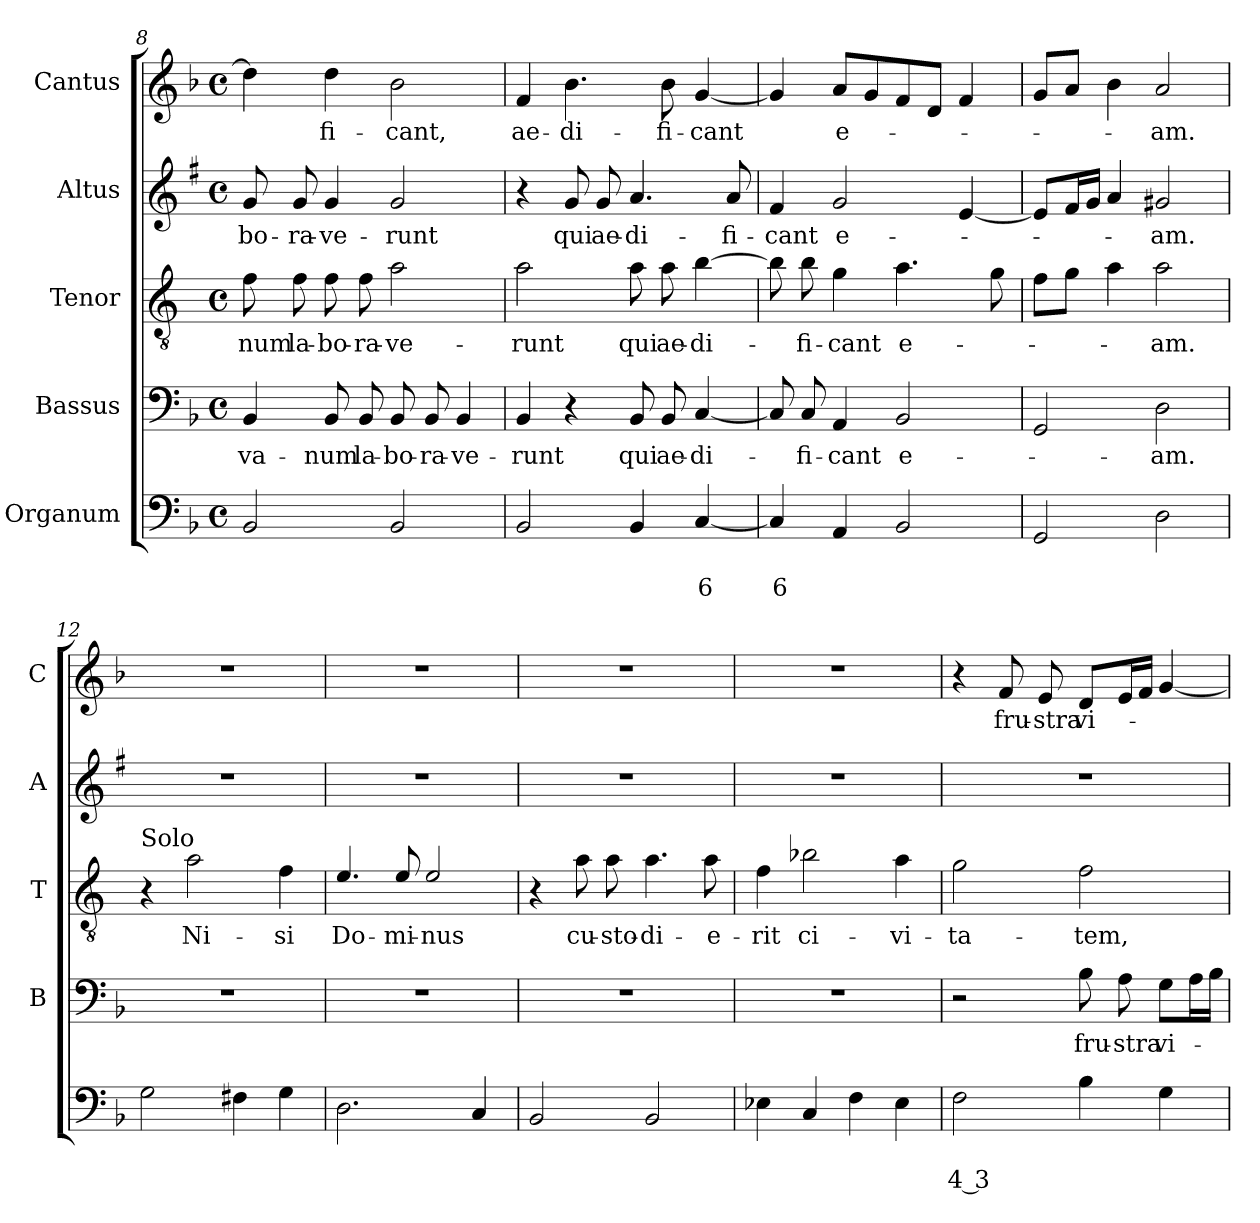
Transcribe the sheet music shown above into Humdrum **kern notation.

**kern	**text	**text	**kern	**text	**kern	**text	**kern	**text	**kern	**text
*part5	*part5	*part5	*part4	*part4	*part3	*part3	*part2	*part2	*part1	*part1
*staff5	*staff5	*staff5	*staff4	*staff4	*staff3	*staff3	*staff2	*staff2	*staff1	*staff1
*I"Organum	*	*	*I"Bassus	*	*I"Tenor	*	*I"Altus	*	*I"Cantus	*
*	*	*	*I'B	*	*I'T	*	*I'A	*	*I'C	*
*clefF4	*	*	*clefF4	*	*clefGv2	*	*clefG2	*	*clefG2	*
*	*	*	*	*	*ITrd4c7	*	*ITrd1c2	*	*	*
*k[b-]	*	*	*k[b-]	*	*k[b-]	*	*k[b-]	*	*k[b-]	*
*F:	*	*	*F:	*	*F:	*	*F:	*	*F:	*
*M4/4	*	*	*M4/4	*	*M4/4	*	*M4/4	*	*M4/4	*
*met(c)	*	*	*met(c)	*	*met(c)	*	*met(c)	*	*met(c)	*
=8	=8	=8	=8	=8	=8	=8	=8	=8	=8	=8
!	!	!	!	!LO:LY:b	!	!LO:LY:b	!	!LO:LY:b	!	!
2BB-/	.	.	4BB-/	va-	8B-\	-num	8f/	-bo-	4dd\]	.
!	!	!	!	!	!	!LO:LY:b	!	!LO:LY:b	!	!
.	.	.	.	.	8B-\	la-	8f/	-ra-	.	.
!	!	!	!	!LO:LY:b	!	!LO:LY:b	!	!LO:LY:b	!	!LO:LY:b
.	.	.	8BB-/	-num	8B-\	-bo-	4f/	-ve-	4dd\	-fi-
!	!	!	!	!LO:LY:b	!	!LO:LY:b	!	!	!	!
.	.	.	8BB-/	la-	8B-\	-ra-	.	.	.	.
!	!	!	!	!LO:LY:b	!	!LO:LY:b	!	!LO:LY:b	!	!LO:LY:b
2BB-/	.	.	8BB-/	-bo-	2d\	-ve-	2f/	-runt	2b-\	-cant,
!	!	!	!	!LO:LY:b	!	!	!	!	!	!
.	.	.	8BB-/	-ra-	.	.	.	.	.	.
!	!	!	!	!LO:LY:b	!	!	!	!	!	!
.	.	.	4BB-/	-ve-	.	.	.	.	.	.
=9	=9	=9	=9	=9	=9	=9	=9	=9	=9	=9
!	!	!	!	!LO:LY:b	!	!LO:LY:b	!	!	!	!LO:LY:b
2BB-/	.	.	4BB-/	-runt	2d\	-runt	4r	.	4f/	ae-
!	!	!	!	!	!	!	!	!LO:LY:b	!	!LO:LY:b
.	.	.	4r	.	.	.	8f/	qui	4.b-\	-di-
!	!	!	!	!	!	!	!	!LO:LY:b	!	!
.	.	.	.	.	.	.	8f/	ae-	.	.
!	!	!	!	!LO:LY:b	!	!LO:LY:b	!	!LO:LY:b	!	!
4BB-/	.	.	8BB-/	qui	8d\	qui	4.g/	-di-	.	.
!	!	!	!	!LO:LY:b	!	!LO:LY:b	!	!	!	!LO:LY:b
.	.	.	8BB-/	ae-	8d\	ae-	.	.	8b-\	-fi-
!	!	!LO:LY:b	!	!LO:LY:b	!	!LO:LY:b	!	!	!	!LO:LY:b
[4C/	.	6	[4C/	-di-	[4e\	-di-	.	.	[4g/	-cant
!	!	!	!	!	!	!	!	!LO:LY:b	!	!
.	.	.	.	.	.	.	8g/	-fi-	.	.
!!LO:PB:g=z
=10	=10	=10	=10	=10	=10	=10	=10	=10	=10	=10
!	!	!LO:LY:b	!	!	!	!	!	!LO:LY:b	!	!
4C/]	.	6	8C/]	.	8e\]	.	4e/	-cant	4g/]	.
!	!	!	!	!LO:LY:b	!	!LO:LY:b	!	!	!	!
.	.	.	8C/	-fi-	8e\	-fi-	.	.	.	.
!	!	!	!	!LO:LY:b	!	!LO:LY:b	!	!LO:LY:b	!	!LO:LY:b
4AA/	.	.	4AA/	-cant	4c\	-cant	2f/	e-	8a/L	e-
.	.	.	.	.	.	.	.	.	8g/	.
!	!	!	!	!LO:LY:b	!	!LO:LY:b	!	!	!	!
2BB-/	.	.	2BB-/	e-	4.d\	e-	.	.	8f/	.
.	.	.	.	.	.	.	.	.	8d/J	.
.	.	.	.	.	.	.	[4d/	.	4f/	.
.	.	.	.	.	8c\	.	.	.	.	.
=11	=11	=11	=11	=11	=11	=11	=11	=11	=11	=11
2GG/	.	.	2GG/	.	8B-\L	.	8d/L]	.	8g/L	.
.	.	.	.	.	8c\J	.	16e/L	.	8a/J	.
.	.	.	.	.	.	.	16f/JJ	.	.	.
.	.	.	.	.	4d\	.	4g/	.	4b-\	.
!	!	!	!	!LO:LY:b	!	!LO:LY:b	!	!LO:LY:b	!	!LO:LY:b
2D\	.	.	2D\	-am.	2d\	-am.	2f#X/	-am.	2a/	-am.
=12	=12	=12	=12	=12	=12	=12	=12	=12	=12	=12
!	!	!	!	!	!LO:TX:a:t=Solo	!	!	!	!	!
2G\	.	.	1r	.	4r	.	1r	.	1r	.
!	!	!	!	!	!	!LO:LY:b	!	!	!	!
.	.	.	.	.	2d\	Ni-	.	.	.	.
4F#X\	.	.	.	.	.	.	.	.	.	.
!	!	!	!	!	!	!LO:LY:b	!	!	!	!
4G\	.	.	.	.	4B-\	-si	.	.	.	.
=13	=13	=13	=13	=13	=13	=13	=13	=13	=13	=13
!	!	!	!	!	!	!LO:LY:b	!	!	!	!
2.D\	.	.	1r	.	4.A/	Do-	1r	.	1r	.
!	!	!	!	!	!	!LO:LY:b	!	!	!	!
.	.	.	.	.	8A/	-mi-	.	.	.	.
!	!	!	!	!	!	!LO:LY:b	!	!	!	!
.	.	.	.	.	2A/	-nus	.	.	.	.
4C/	.	.	.	.	.	.	.	.	.	.
=14	=14	=14	=14	=14	=14	=14	=14	=14	=14	=14
2BB-/	.	.	1r	.	4r	.	1r	.	1r	.
!	!	!	!	!	!	!LO:LY:b	!	!	!	!
.	.	.	.	.	8d\	cu-	.	.	.	.
!	!	!	!	!	!	!LO:LY:b	!	!	!	!
.	.	.	.	.	8d\	-sto-	.	.	.	.
!	!	!	!	!	!	!LO:LY:b	!	!	!	!
2BB-/	.	.	.	.	4.d\	-di-	.	.	.	.
!	!	!	!	!	!	!LO:LY:b	!	!	!	!
.	.	.	.	.	8d\	-e-	.	.	.	.
=15	=15	=15	=15	=15	=15	=15	=15	=15	=15	=15
!	!	!	!	!	!	!LO:LY:b	!	!	!	!
4E-X\	.	.	1r	.	4B-\	-rit	1r	.	1r	.
!	!	!	!	!	!	!LO:LY:b	!	!	!	!
4C/	.	.	.	.	2e-X\	ci-	.	.	.	.
4F\	.	.	.	.	.	.	.	.	.	.
!	!	!	!	!	!	!LO:LY:b	!	!	!	!
4E-\	.	.	.	.	4d\	-vi-	.	.	.	.
!!LO:LB:g=z
=16	=16	=16	=16	=16	=16	=16	=16	=16	=16	=16
!	!	!LO:LY:b	!	!	!	!LO:LY:b	!	!	!	!
2F\	.	4 3	2r	.	2c\	-ta-	1r	.	4r	.
!	!	!	!	!	!	!	!	!	!	!LO:LY:b
.	.	.	.	.	.	.	.	.	8f/	fru-
!	!	!	!	!	!	!	!	!	!	!LO:LY:b
.	.	.	.	.	.	.	.	.	8e/	-stra
!	!	!	!	!LO:LY:b	!	!LO:LY:b	!	!	!	!LO:LY:b
4B-\	.	.	8B-\	fru-	2B-\	-tem,	.	.	8d/L	vi-
!	!	!	!	!LO:LY:b	!	!	!	!	!	!
.	.	.	8A\	-stra	.	.	.	.	16e/L	.
.	.	.	.	.	.	.	.	.	16f/JJ	.
!	!	!	!	!LO:LY:b	!	!	!	!	!	!
4G\	.	.	8G\L	vi-	.	.	.	.	[4g/	.
.	.	.	16A\L	.	.	.	.	.	.	.
.	.	.	16B-\JJ	.	.	.	.	.	.	.
=	=	=	=	=	=	=	=	=	=	=
*-	*-	*-	*-	*-	*-	*-	*-	*-	*-	*-
